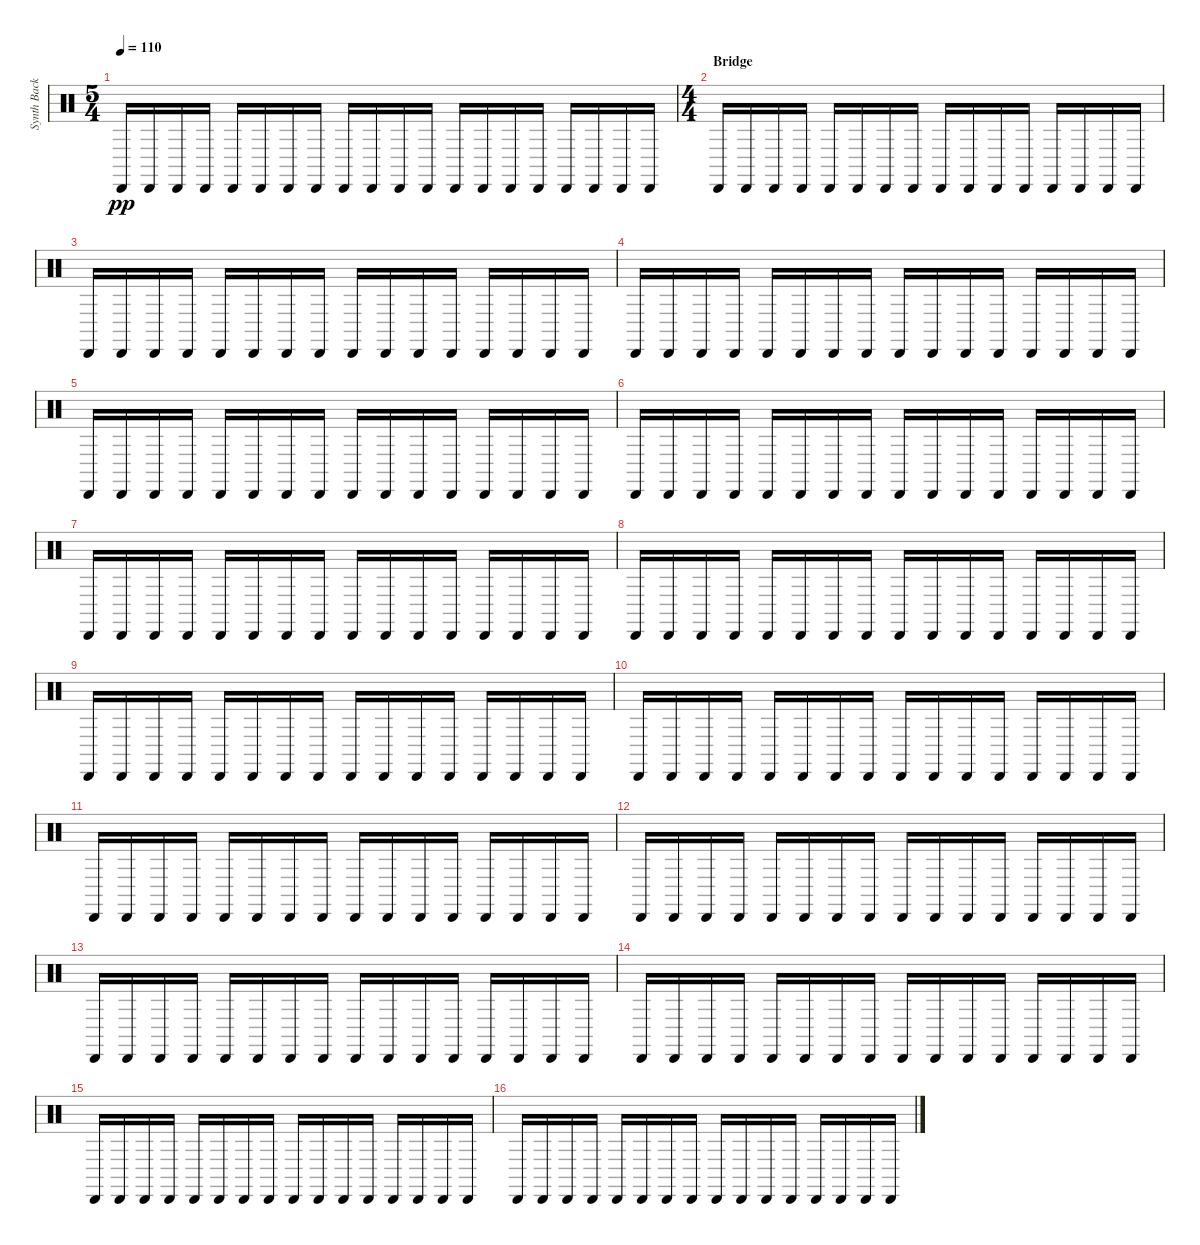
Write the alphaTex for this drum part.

\track ("Synth Background Rhythm" "Synth Back") {instrument percussion}
\staff {score}
\articulation defaults
\ts (5 4)
\tempo 110
\clef neutral
\ks c "Cabasa (hit)".16{dy pp} "Cabasa (hit)".16 "Cabasa (hit)".16 "Cabasa (hit)".16 "Cabasa (hit)".16 "Cabasa (hit)".16 "Cabasa (hit)".16 "Cabasa (hit)".16 "Cabasa (hit)".16 "Cabasa (hit)".16 "Cabasa (hit)".16 "Cabasa (hit)".16 "Cabasa (hit)".16 "Cabasa (hit)".16 "Cabasa (hit)".16 "Cabasa (hit)".16 "Cabasa (hit)".16 "Cabasa (hit)".16 "Cabasa (hit)".16 "Cabasa (hit)".16
|
\ts (4 4)
\section ("" "Bridge")
"Cabasa (hit)".16 "Cabasa (hit)".16 "Cabasa (hit)".16 "Cabasa (hit)".16 "Cabasa (hit)".16 "Cabasa (hit)".16 "Cabasa (hit)".16 "Cabasa (hit)".16 "Cabasa (hit)".16 "Cabasa (hit)".16 "Cabasa (hit)".16 "Cabasa (hit)".16 "Cabasa (hit)".16 "Cabasa (hit)".16 "Cabasa (hit)".16 "Cabasa (hit)".16 |
"Cabasa (hit)".16 "Cabasa (hit)".16 "Cabasa (hit)".16 "Cabasa (hit)".16 "Cabasa (hit)".16 "Cabasa (hit)".16 "Cabasa (hit)".16 "Cabasa (hit)".16 "Cabasa (hit)".16 "Cabasa (hit)".16 "Cabasa (hit)".16 "Cabasa (hit)".16 "Cabasa (hit)".16 "Cabasa (hit)".16 "Cabasa (hit)".16 "Cabasa (hit)".16 |
"Cabasa (hit)".16 "Cabasa (hit)".16 "Cabasa (hit)".16 "Cabasa (hit)".16 "Cabasa (hit)".16 "Cabasa (hit)".16 "Cabasa (hit)".16 "Cabasa (hit)".16 "Cabasa (hit)".16 "Cabasa (hit)".16 "Cabasa (hit)".16 "Cabasa (hit)".16 "Cabasa (hit)".16 "Cabasa (hit)".16 "Cabasa (hit)".16 "Cabasa (hit)".16 |
"Cabasa (hit)".16 "Cabasa (hit)".16 "Cabasa (hit)".16 "Cabasa (hit)".16 "Cabasa (hit)".16 "Cabasa (hit)".16 "Cabasa (hit)".16 "Cabasa (hit)".16 "Cabasa (hit)".16 "Cabasa (hit)".16 "Cabasa (hit)".16 "Cabasa (hit)".16 "Cabasa (hit)".16 "Cabasa (hit)".16 "Cabasa (hit)".16 "Cabasa (hit)".16 |
"Cabasa (hit)".16 "Cabasa (hit)".16 "Cabasa (hit)".16 "Cabasa (hit)".16 "Cabasa (hit)".16 "Cabasa (hit)".16 "Cabasa (hit)".16 "Cabasa (hit)".16 "Cabasa (hit)".16 "Cabasa (hit)".16 "Cabasa (hit)".16 "Cabasa (hit)".16 "Cabasa (hit)".16 "Cabasa (hit)".16 "Cabasa (hit)".16 "Cabasa (hit)".16 |
"Cabasa (hit)".16 "Cabasa (hit)".16 "Cabasa (hit)".16 "Cabasa (hit)".16 "Cabasa (hit)".16 "Cabasa (hit)".16 "Cabasa (hit)".16 "Cabasa (hit)".16 "Cabasa (hit)".16 "Cabasa (hit)".16 "Cabasa (hit)".16 "Cabasa (hit)".16 "Cabasa (hit)".16 "Cabasa (hit)".16 "Cabasa (hit)".16 "Cabasa (hit)".16 |
"Cabasa (hit)".16 "Cabasa (hit)".16 "Cabasa (hit)".16 "Cabasa (hit)".16 "Cabasa (hit)".16 "Cabasa (hit)".16 "Cabasa (hit)".16 "Cabasa (hit)".16 "Cabasa (hit)".16 "Cabasa (hit)".16 "Cabasa (hit)".16 "Cabasa (hit)".16 "Cabasa (hit)".16 "Cabasa (hit)".16 "Cabasa (hit)".16 "Cabasa (hit)".16 |
"Cabasa (hit)".16 "Cabasa (hit)".16 "Cabasa (hit)".16 "Cabasa (hit)".16 "Cabasa (hit)".16 "Cabasa (hit)".16 "Cabasa (hit)".16 "Cabasa (hit)".16 "Cabasa (hit)".16 "Cabasa (hit)".16 "Cabasa (hit)".16 "Cabasa (hit)".16 "Cabasa (hit)".16 "Cabasa (hit)".16 "Cabasa (hit)".16 "Cabasa (hit)".16 |
"Cabasa (hit)".16 "Cabasa (hit)".16 "Cabasa (hit)".16 "Cabasa (hit)".16 "Cabasa (hit)".16 "Cabasa (hit)".16 "Cabasa (hit)".16 "Cabasa (hit)".16 "Cabasa (hit)".16 "Cabasa (hit)".16 "Cabasa (hit)".16 "Cabasa (hit)".16 "Cabasa (hit)".16 "Cabasa (hit)".16 "Cabasa (hit)".16 "Cabasa (hit)".16 |
"Cabasa (hit)".16 "Cabasa (hit)".16 "Cabasa (hit)".16 "Cabasa (hit)".16 "Cabasa (hit)".16 "Cabasa (hit)".16 "Cabasa (hit)".16 "Cabasa (hit)".16 "Cabasa (hit)".16 "Cabasa (hit)".16 "Cabasa (hit)".16 "Cabasa (hit)".16 "Cabasa (hit)".16 "Cabasa (hit)".16 "Cabasa (hit)".16 "Cabasa (hit)".16 |
"Cabasa (hit)".16 "Cabasa (hit)".16 "Cabasa (hit)".16 "Cabasa (hit)".16 "Cabasa (hit)".16 "Cabasa (hit)".16 "Cabasa (hit)".16 "Cabasa (hit)".16 "Cabasa (hit)".16 "Cabasa (hit)".16 "Cabasa (hit)".16 "Cabasa (hit)".16 "Cabasa (hit)".16 "Cabasa (hit)".16 "Cabasa (hit)".16 "Cabasa (hit)".16 |
"Cabasa (hit)".16 "Cabasa (hit)".16 "Cabasa (hit)".16 "Cabasa (hit)".16 "Cabasa (hit)".16 "Cabasa (hit)".16 "Cabasa (hit)".16 "Cabasa (hit)".16 "Cabasa (hit)".16 "Cabasa (hit)".16 "Cabasa (hit)".16 "Cabasa (hit)".16 "Cabasa (hit)".16 "Cabasa (hit)".16 "Cabasa (hit)".16 "Cabasa (hit)".16 |
"Cabasa (hit)".16 "Cabasa (hit)".16 "Cabasa (hit)".16 "Cabasa (hit)".16 "Cabasa (hit)".16 "Cabasa (hit)".16 "Cabasa (hit)".16 "Cabasa (hit)".16 "Cabasa (hit)".16 "Cabasa (hit)".16 "Cabasa (hit)".16 "Cabasa (hit)".16 "Cabasa (hit)".16 "Cabasa (hit)".16 "Cabasa (hit)".16 "Cabasa (hit)".16 |
"Cabasa (hit)".16 "Cabasa (hit)".16 "Cabasa (hit)".16 "Cabasa (hit)".16 "Cabasa (hit)".16 "Cabasa (hit)".16 "Cabasa (hit)".16 "Cabasa (hit)".16 "Cabasa (hit)".16 "Cabasa (hit)".16 "Cabasa (hit)".16 "Cabasa (hit)".16 "Cabasa (hit)".16 "Cabasa (hit)".16 "Cabasa (hit)".16 "Cabasa (hit)".16 |
"Cabasa (hit)".16 "Cabasa (hit)".16 "Cabasa (hit)".16 "Cabasa (hit)".16 "Cabasa (hit)".16 "Cabasa (hit)".16 "Cabasa (hit)".16 "Cabasa (hit)".16 "Cabasa (hit)".16 "Cabasa (hit)".16 "Cabasa (hit)".16 "Cabasa (hit)".16 "Cabasa (hit)".16 "Cabasa (hit)".16 "Cabasa (hit)".16 "Cabasa (hit)".16
